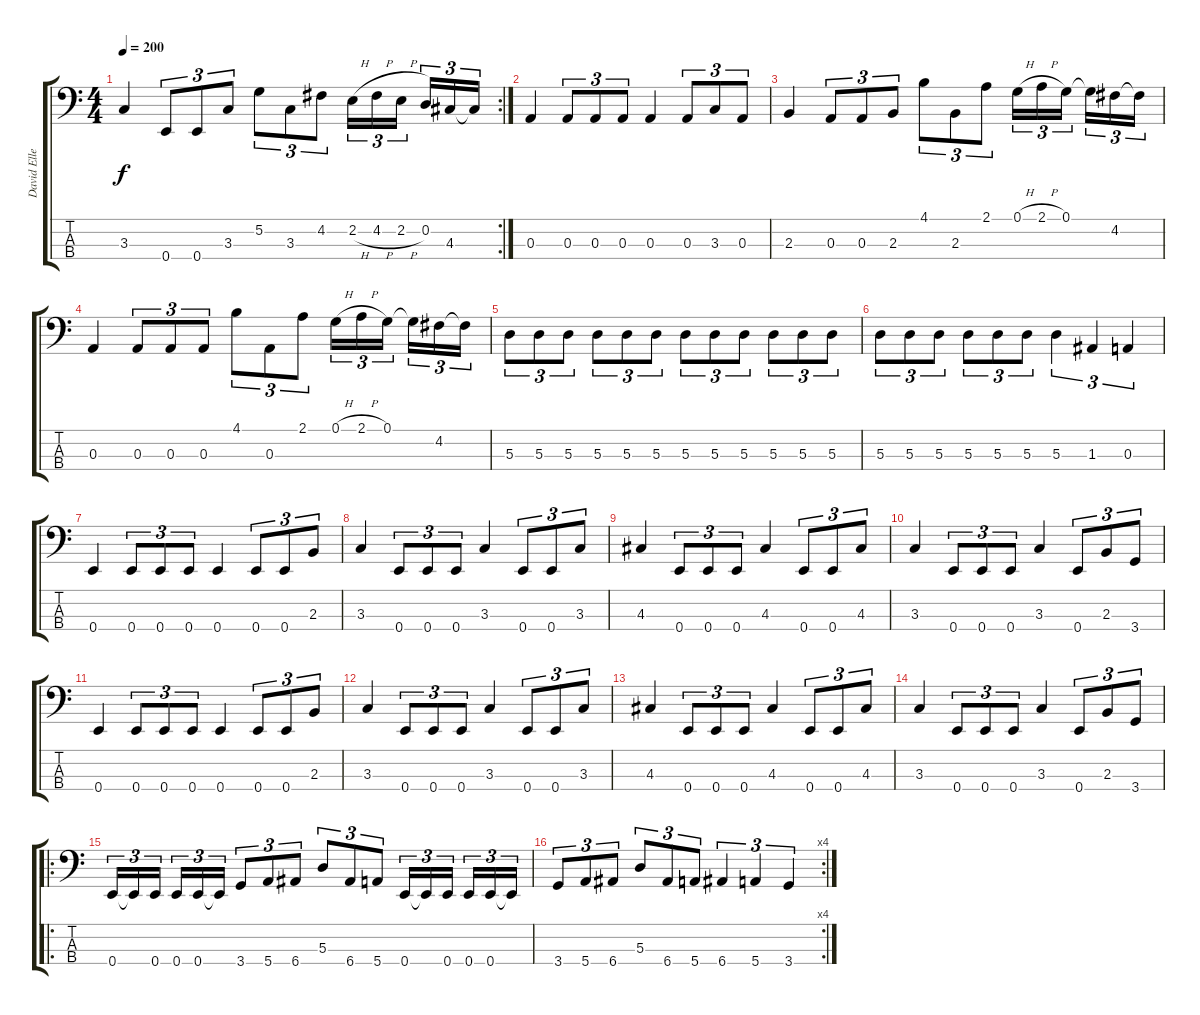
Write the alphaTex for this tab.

\track ("David Ellefson" "David Elle") {instrument electricbasspick}
\staff {score tabs}
\tuning (G2 D2 A1 E1) {hide}
\rc 2
\ts (4 4)
\tempo 200
\clef f4
\ks c
3.3.4{dy f} 0.4.8{tu (3 2)} 0.4.8{tu (3 2)} 3.3.8{tu (3 2)} 5.2.8{tu (3 2)} 3.3.8{tu (3 2)} 4.2.8{tu (3 2)} 2.2{h}.16{tu (3 2)} 4.2{h}.16{tu (3 2)} 2.2{h}.16{tu (3 2)} 0.2.16{tu (3 2)} 4.3.16{tu (3 2)} 4.3{t}.16{tu (3 2)} |
0.3.4 0.3.8{tu (3 2)} 0.3.8{tu (3 2)} 0.3.8{tu (3 2)} 0.3.4 0.3.8{tu (3 2)} 3.3.8{tu (3 2)} 0.3.8{tu (3 2)} |
2.3.4 0.3.8{tu (3 2)} 0.3.8{tu (3 2)} 2.3.8{tu (3 2)} 4.1.8{tu (3 2)} 2.3.8{tu (3 2)} 2.1.8{tu (3 2)} 0.1{h}.16{tu (3 2)} 2.1{h}.16{tu (3 2)} 0.1.16{tu (3 2)} 0.1{t}.16{tu (3 2)} 4.2.16{tu (3 2)} 4.2{t}.16{tu (3 2)} |
0.3.4 0.3.8{tu (3 2)} 0.3.8{tu (3 2)} 0.3.8{tu (3 2)} 4.1.8{tu (3 2)} 0.3.8{tu (3 2)} 2.1.8{tu (3 2)} 0.1{h}.16{tu (3 2)} 2.1{h}.16{tu (3 2)} 0.1.16{tu (3 2)} 0.1{t}.16{tu (3 2)} 4.2.16{tu (3 2)} 4.2{t}.16{tu (3 2)} |
5.3.8{tu (3 2)} 5.3.8{tu (3 2)} 5.3.8{tu (3 2)} 5.3.8{tu (3 2)} 5.3.8{tu (3 2)} 5.3.8{tu (3 2)} 5.3.8{tu (3 2)} 5.3.8{tu (3 2)} 5.3.8{tu (3 2)} 5.3.8{tu (3 2)} 5.3.8{tu (3 2)} 5.3.8{tu (3 2)} |
5.3.8{tu (3 2)} 5.3.8{tu (3 2)} 5.3.8{tu (3 2)} 5.3.8{tu (3 2)} 5.3.8{tu (3 2)} 5.3.8{tu (3 2)} 5.3.4{tu (3 2)} 1.3.4{tu (3 2)} 0.3.4{tu (3 2)} |
0.4.4 0.4.8{tu (3 2)} 0.4.8{tu (3 2)} 0.4.8{tu (3 2)} 0.4.4 0.4.8{tu (3 2)} 0.4.8{tu (3 2)} 2.3.8{tu (3 2)} |
3.3.4 0.4.8{tu (3 2)} 0.4.8{tu (3 2)} 0.4.8{tu (3 2)} 3.3.4 0.4.8{tu (3 2)} 0.4.8{tu (3 2)} 3.3.8{tu (3 2)} |
4.3.4 0.4.8{tu (3 2)} 0.4.8{tu (3 2)} 0.4.8{tu (3 2)} 4.3.4 0.4.8{tu (3 2)} 0.4.8{tu (3 2)} 4.3.8{tu (3 2)} |
3.3.4 0.4.8{tu (3 2)} 0.4.8{tu (3 2)} 0.4.8{tu (3 2)} 3.3.4 0.4.8{tu (3 2)} 2.3.8{tu (3 2)} 3.4.8{tu (3 2)} |
0.4.4 0.4.8{tu (3 2)} 0.4.8{tu (3 2)} 0.4.8{tu (3 2)} 0.4.4 0.4.8{tu (3 2)} 0.4.8{tu (3 2)} 2.3.8{tu (3 2)} |
3.3.4 0.4.8{tu (3 2)} 0.4.8{tu (3 2)} 0.4.8{tu (3 2)} 3.3.4 0.4.8{tu (3 2)} 0.4.8{tu (3 2)} 3.3.8{tu (3 2)} |
4.3.4 0.4.8{tu (3 2)} 0.4.8{tu (3 2)} 0.4.8{tu (3 2)} 4.3.4 0.4.8{tu (3 2)} 0.4.8{tu (3 2)} 4.3.8{tu (3 2)} |
3.3.4 0.4.8{tu (3 2)} 0.4.8{tu (3 2)} 0.4.8{tu (3 2)} 3.3.4 0.4.8{tu (3 2)} 2.3.8{tu (3 2)} 3.4.8{tu (3 2)} |
\ro
0.4.16{tu (3 2)} 0.4{t}.16{tu (3 2)} 0.4.16{tu (3 2)} 0.4.16{tu (3 2)} 0.4.16{tu (3 2)} 0.4{t}.16{tu (3 2)} 3.4.8{tu (3 2)} 5.4.8{tu (3 2)} 6.4.8{tu (3 2)} 5.3.8{tu (3 2)} 6.4.8{tu (3 2)} 5.4.8{tu (3 2)} 0.4.16{tu (3 2)} 0.4{t}.16{tu (3 2)} 0.4.16{tu (3 2)} 0.4.16{tu (3 2)} 0.4.16{tu (3 2)} 0.4{t}.16{tu (3 2)} |
\rc 4
3.4.8{tu (3 2)} 5.4.8{tu (3 2)} 6.4.8{tu (3 2)} 5.3.8{tu (3 2)} 6.4.8{tu (3 2)} 5.4.8{tu (3 2)} 6.4.4{tu (3 2)} 5.4.4{tu (3 2)} 3.4.4{tu (3 2)}
